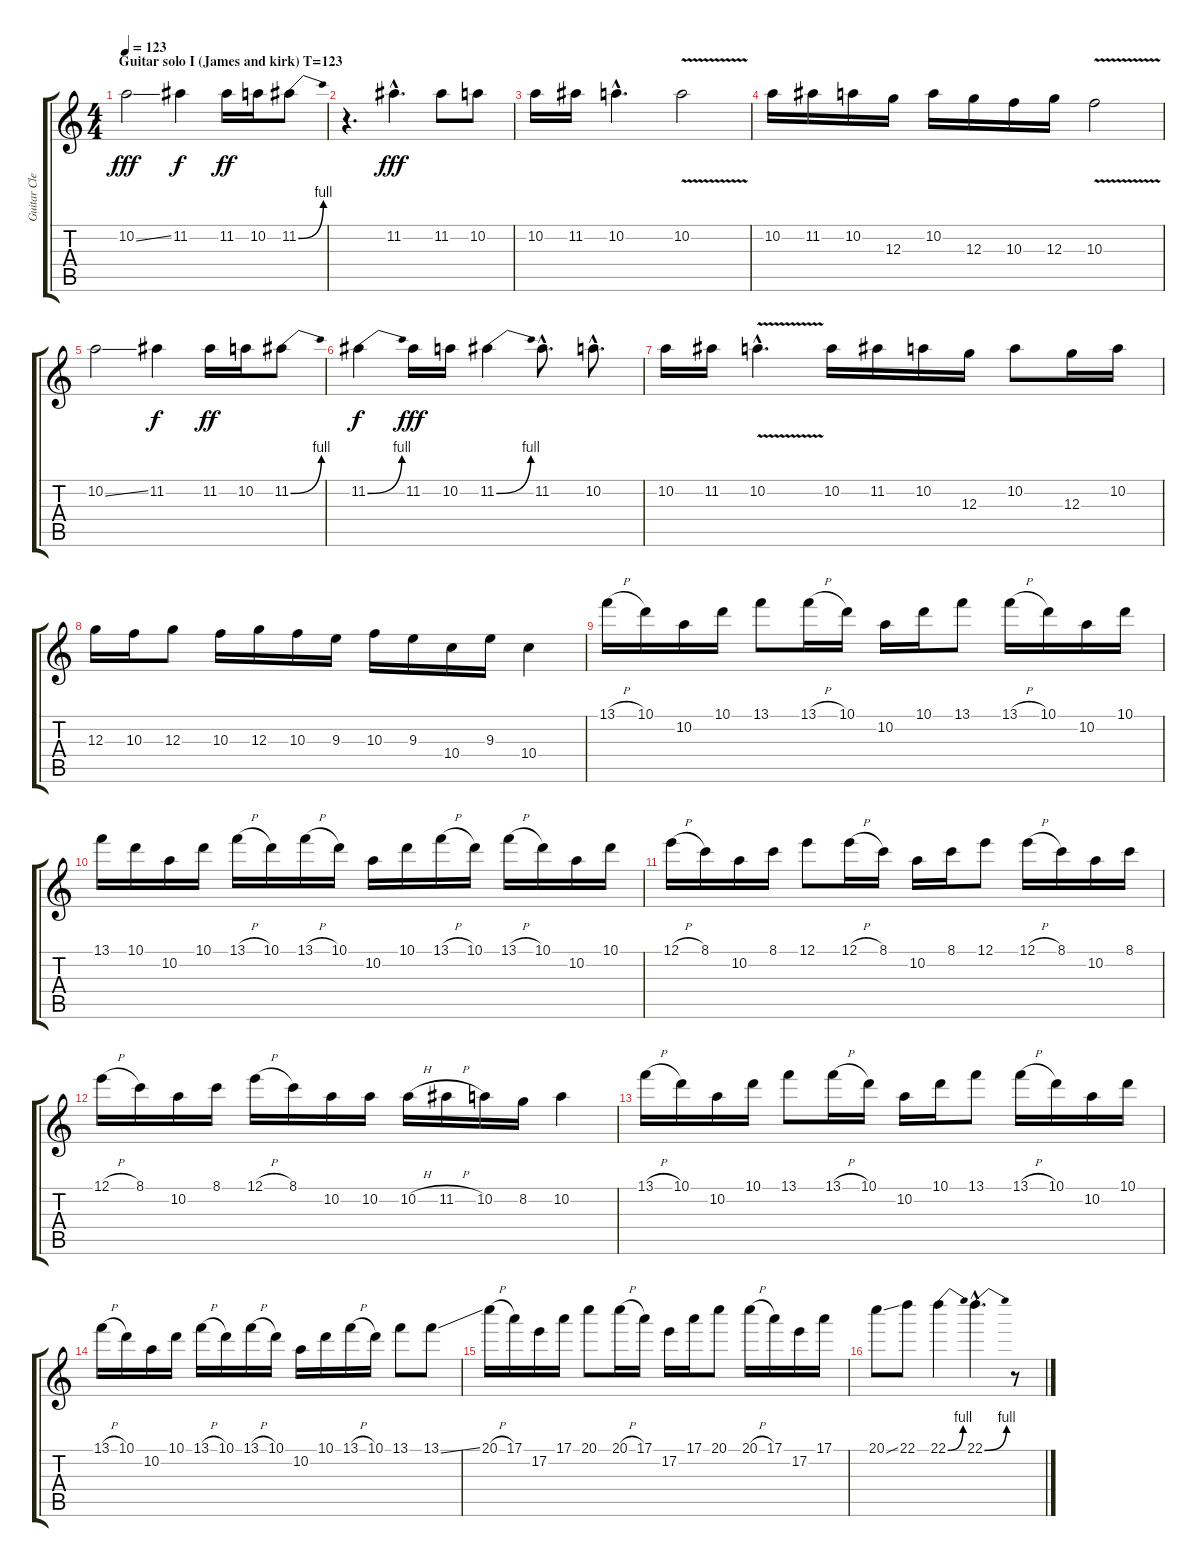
\track ("Guitar Clean/Dist (solo I)" "Guitar Cle") {instrument electricguitarclean}
\staff {score tabs}
\tuning (E4 B3 G3 D3 A2 E2) {hide}
\ts (4 4)
\section ("" "Guitar solo I (James and kirk) T=123")
\tempo 123
\clef g2
\ks c
10.2{ss}.2{dy fff volume 12 instrument overdrivenguitar} 11.2.4{dy f} 11.2.16{dy ff} 10.2.16 11.2{be (bend 0 0 60 4)}.8 |
r.4{d} 11.2{hac}.4{d dy fff} 11.2.8 10.2.8 |
10.2.16 11.2.16 10.2{hac}.4{d} 10.2{v}.2 |
10.2.16 11.2.16 10.2.16 12.3.16 10.2.16 12.3.16 10.3.16 12.3.16 10.3{v}.2 |
10.2{ss}.2{volume 12 instrument overdrivenguitar} 11.2.4{dy f} 11.2.16{dy ff} 10.2.16 11.2{be (bend 0 0 60 4)}.8 |
11.2{be (bend 0 0 60 4)}.4{dy f} 11.2.16{dy fff} 10.2.16 11.2{be (bend 0 0 60 4)}.4 11.2{hac}.8{d} 10.2{hac}.8{d} |
10.2.16 11.2.16 10.2{v hac}.4{d} 10.2.16 11.2.16 10.2.16 12.3.16 10.2.8 12.3.16 10.2.16 |
12.3.16 10.3.16 12.3.8 10.3.16 12.3.16 10.3.16 9.3.16 10.3.16 9.3.16 10.4.16 9.3.16 10.4.4 |
13.1{h}.16{instrument overdrivenguitar} 10.1.16 10.2.16 10.1.16 13.1.8 13.1{h}.16 10.1.16 10.2.16 10.1.16 13.1.8 13.1{h}.16 10.1.16 10.2.16 10.1.16 |
13.1.16 10.1.16 10.2.16 10.1.16 13.1{h}.16 10.1.16 13.1{h}.16 10.1.16 10.2.16 10.1.16 13.1{h}.16 10.1.16 13.1{h}.16 10.1.16 10.2.16 10.1.16 |
12.1{h}.16 8.1.16 10.2.16 8.1.16 12.1.8 12.1{h}.16 8.1.16 10.2.16 8.1.16 12.1.8 12.1{h}.16 8.1.16 10.2.16 8.1.16 |
12.1{h}.16 8.1.16 10.2.16 8.1.16 12.1{h}.16 8.1.16 10.2.16 10.2.16 10.2{h}.16 11.2{h}.16 10.2.16 8.2.16 10.2.4 |
13.1{h}.16 10.1.16 10.2.16 10.1.16 13.1.8 13.1{h}.16 10.1.16 10.2.16 10.1.16 13.1.8 13.1{h}.16 10.1.16 10.2.16 10.1.16 |
13.1{h}.16 10.1.16 10.2.16 10.1.16 13.1{h}.16 10.1.16 13.1{h}.16 10.1.16 10.2.16 10.1.16 13.1{h}.16 10.1.16 13.1.8 13.1{ss}.8 |
20.1{h}.16 17.1.16 17.2.16 17.1.16 20.1.8 20.1{h}.16 17.1.16 17.2.16 17.1.16 20.1.8 20.1{h}.16 17.1.16 17.2.16 17.1.16 |
20.1{ss}.8 22.1.8 22.1{be (bend 0 0 60 4)}.4 22.1{be (bend 0 0 60 4) hac}.4{d} r.8
